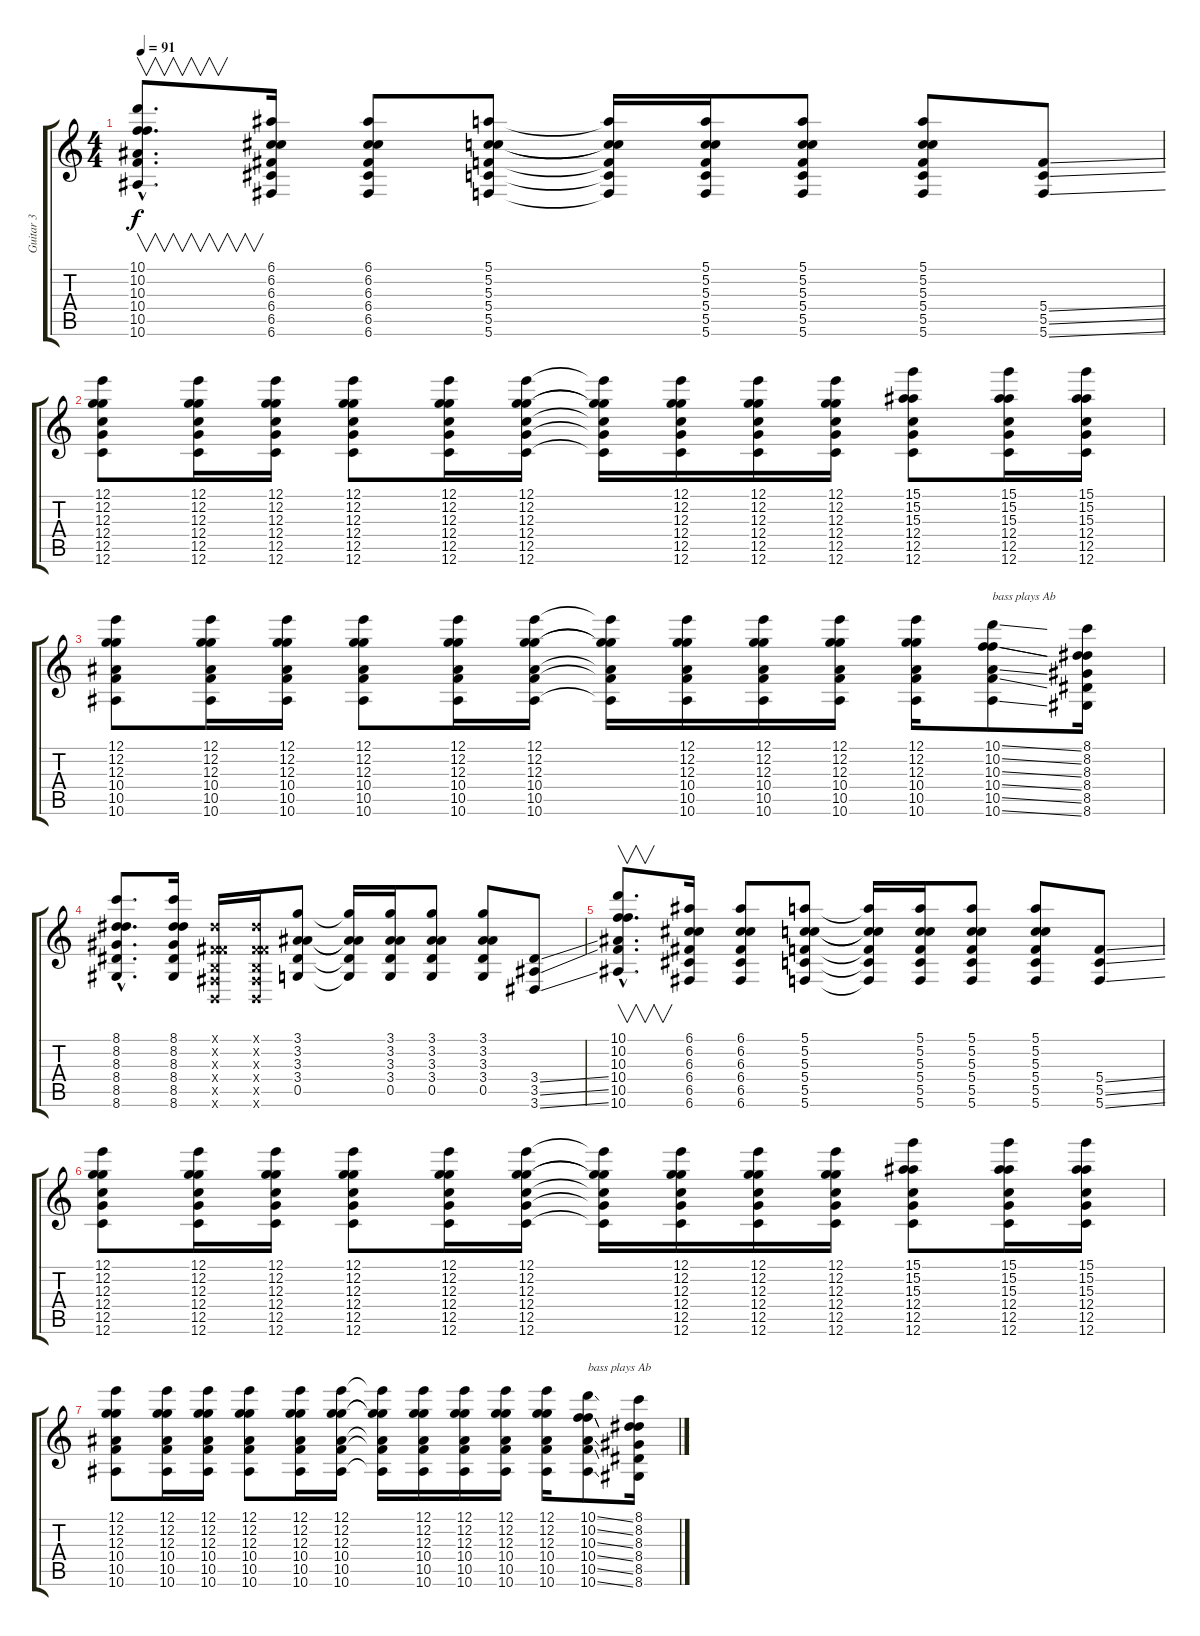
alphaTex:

\track ("Guitar 3" "Guitar 3") {instrument overdrivenguitar}
\staff {score tabs}
\tuning (E4 G3 G3 C3 G2 C2) {hide}
\ts (4 4)
\tempo 91
\clef g2
\ks c
(10.1{hac} 10.2{hac} 10.3{hac} 10.4{hac} 10.5{hac} 10.6{hac}).8{v d dy f} (6.1 6.2 6.3 6.4 6.5 6.6).16 (6.1 6.2 6.3 6.4 6.5 6.6).8 (5.1 5.2 5.3 5.4 5.5 5.6).8 (5.1{t} 5.2{t} 5.3{t} 5.4{t} 5.5{t} 5.6{t}).16 (5.1 5.2 5.3 5.4 5.5 5.6).16 (5.1 5.2 5.3 5.4 5.5 5.6).8 (5.1 5.2 5.3 5.4 5.5 5.6).8 (5.4{ss} 5.5{ss} 5.6{ss}).8 |
(12.1 12.2 12.3 12.4 12.5 12.6).8 (12.1 12.2 12.3 12.4 12.5 12.6).16 (12.1 12.2 12.3 12.4 12.5 12.6).16 (12.1 12.2 12.3 12.4 12.5 12.6).8 (12.1 12.2 12.3 12.4 12.5 12.6).16 (12.1 12.2 12.3 12.4 12.5 12.6).16 (12.1{t} 12.2{t} 12.3{t} 12.4{t} 12.5{t} 12.6{t}).16 (12.1 12.2 12.3 12.4 12.5 12.6).16 (12.1 12.2 12.3 12.4 12.5 12.6).16 (12.1 12.2 12.3 12.4 12.5 12.6).16 (15.1 15.2 15.3 12.4 12.5 12.6).8 (15.1 15.2 15.3 12.4 12.5 12.6).16 (15.1 15.2 15.3 12.4 12.5 12.6).16 |
(12.1 12.2 12.3 10.4 10.5 10.6).8 (12.1 12.2 12.3 10.4 10.5 10.6).16 (12.1 12.2 12.3 10.4 10.5 10.6).16 (12.1 12.2 12.3 10.4 10.5 10.6).8 (12.1 12.2 12.3 10.4 10.5 10.6).16 (12.1 12.2 12.3 10.4 10.5 10.6).16 (12.1{t} 12.2{t} 12.3{t} 10.4{t} 10.5{t} 10.6{t}).16 (12.1 12.2 12.3 10.4 10.5 10.6).16 (12.1 12.2 12.3 10.4 10.5 10.6).16 (12.1 12.2 12.3 10.4 10.5 10.6).16 (12.1 12.2 12.3 10.4 10.5 10.6).16 (10.1{ss} 10.2{ss} 10.3{ss} 10.4{ss} 10.5{ss} 10.6{ss}).8{txt "bass plays Ab"} (8.1 8.2 8.3 8.4 8.5 8.6).16 |
(8.1{hac} 8.2{hac} 8.3{hac} 8.4{hac} 8.5{hac} 8.6{hac}).8{d} (8.1 8.2 8.3 8.4 8.5 8.6).16 (-1.1{x} -1.2{x} -1.3{x} -1.4{x} -1.5{x} -1.6{x}).16 (-1.1{x} -1.2{x} -1.3{x} -1.4{x} -1.5{x} -1.6{x}).16 (3.1 3.2 3.3 3.4 0.5).8 (3.1{t} 3.2{t} 3.3{t} 3.4{t} 0.5{t}).16 (3.1 3.2 3.3 3.4 0.5).16 (3.1 3.2 3.3 3.4 0.5).8 (3.1 3.2 3.3 3.4 0.5).8 (3.4{ss} 3.5{ss} 3.6{ss}).8 |
(10.1{hac} 10.2{hac} 10.3{hac} 10.4{hac} 10.5{hac} 10.6{hac}).8{v d} (6.1 6.2 6.3 6.4 6.5 6.6).16 (6.1 6.2 6.3 6.4 6.5 6.6).8 (5.1 5.2 5.3 5.4 5.5 5.6).8 (5.1{t} 5.2{t} 5.3{t} 5.4{t} 5.5{t} 5.6{t}).16 (5.1 5.2 5.3 5.4 5.5 5.6).16 (5.1 5.2 5.3 5.4 5.5 5.6).8 (5.1 5.2 5.3 5.4 5.5 5.6).8 (5.4{ss} 5.5{ss} 5.6{ss}).8 |
(12.1 12.2 12.3 12.4 12.5 12.6).8 (12.1 12.2 12.3 12.4 12.5 12.6).16 (12.1 12.2 12.3 12.4 12.5 12.6).16 (12.1 12.2 12.3 12.4 12.5 12.6).8 (12.1 12.2 12.3 12.4 12.5 12.6).16 (12.1 12.2 12.3 12.4 12.5 12.6).16 (12.1{t} 12.2{t} 12.3{t} 12.4{t} 12.5{t} 12.6{t}).16 (12.1 12.2 12.3 12.4 12.5 12.6).16 (12.1 12.2 12.3 12.4 12.5 12.6).16 (12.1 12.2 12.3 12.4 12.5 12.6).16 (15.1 15.2 15.3 12.4 12.5 12.6).8 (15.1 15.2 15.3 12.4 12.5 12.6).16 (15.1 15.2 15.3 12.4 12.5 12.6).16 |
(12.1 12.2 12.3 10.4 10.5 10.6).8 (12.1 12.2 12.3 10.4 10.5 10.6).16 (12.1 12.2 12.3 10.4 10.5 10.6).16 (12.1 12.2 12.3 10.4 10.5 10.6).8 (12.1 12.2 12.3 10.4 10.5 10.6).16 (12.1 12.2 12.3 10.4 10.5 10.6).16 (12.1{t} 12.2{t} 12.3{t} 10.4{t} 10.5{t} 10.6{t}).16 (12.1 12.2 12.3 10.4 10.5 10.6).16 (12.1 12.2 12.3 10.4 10.5 10.6).16 (12.1 12.2 12.3 10.4 10.5 10.6).16 (12.1 12.2 12.3 10.4 10.5 10.6).16 (10.1{ss} 10.2{ss} 10.3{ss} 10.4{ss} 10.5{ss} 10.6{ss}).8{txt "bass plays Ab"} (8.1 8.2 8.3 8.4 8.5 8.6).16
